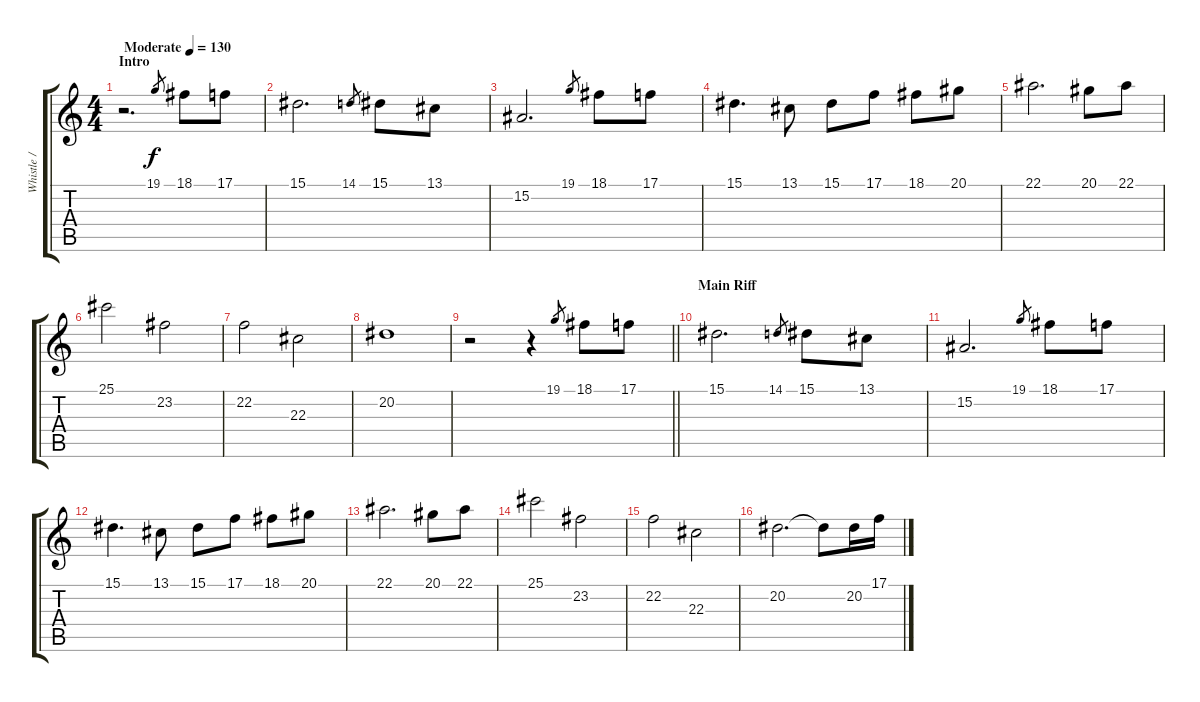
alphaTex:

\track ("Whistle / Gurdy" "Whistle / ") {instrument panflute}
\staff {score tabs}
\tuning (C4 G3 Eb3 Bb2 F2 C2) {hide}
\ts (4 4)
\section ("" "Intro")
\tempo (130 "Moderate")
\clef g2
\ks c
r.2{d dy f instrument panflute} 19.1.8{gr} 18.1.8 17.1.8 |
15.1.2{d} 14.1.8{gr} 15.1.8 13.1.8 |
15.2.2{d} 19.1.8{gr} 18.1.8 17.1.8 |
15.1.4{d} 13.1.8 15.1.8 17.1.8 18.1.8 20.1.8 |
22.1.2{d} 20.1.8 22.1.8 |
25.1.2 23.2.2 |
22.2.2 22.3.2 |
20.2.1 |
\barLineRight lightlight
r.2 r.4 19.1.8{gr} 18.1.8 17.1.8 |
\section ("" "Main Riff")
15.1.2{d} 14.1.8{gr} 15.1.8 13.1.8 |
15.2.2{d} 19.1.8{gr} 18.1.8 17.1.8 |
15.1.4{d} 13.1.8 15.1.8 17.1.8 18.1.8 20.1.8 |
22.1.2{d} 20.1.8 22.1.8 |
25.1.2 23.2.2 |
22.2.2 22.3.2 |
20.2.2{d} 20.2{t}.8 20.2.16 17.1.16
